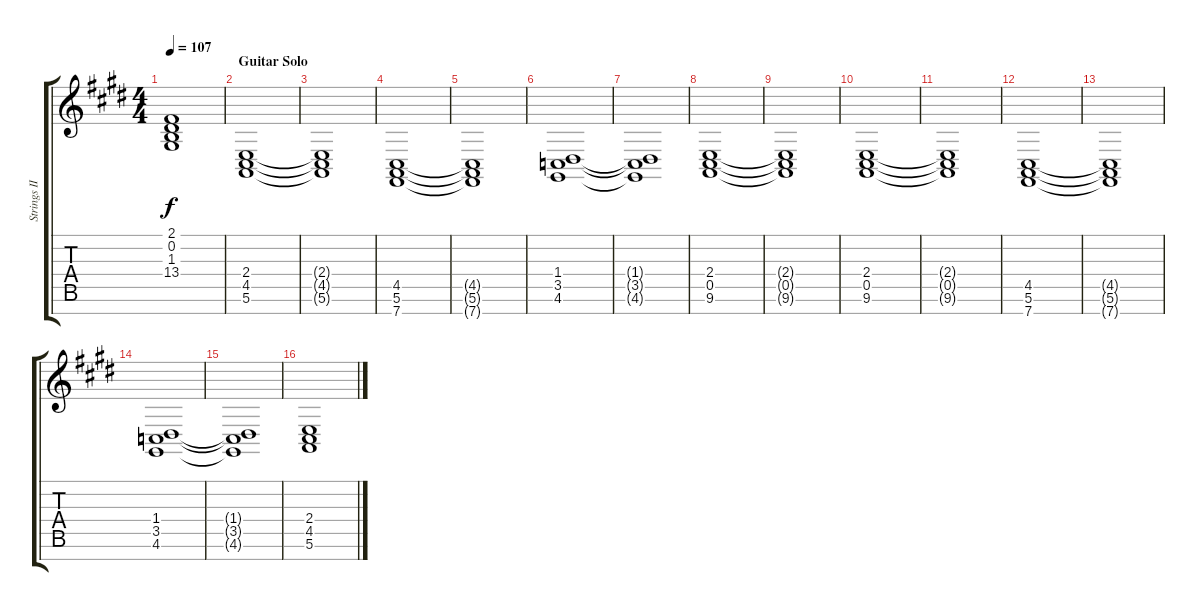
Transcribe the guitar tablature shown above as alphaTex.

\track ("Strings II" "Strings II") {instrument stringensemble2}
\staff {score tabs}
\tuning (E4 B3 G3 D3 A2 E2 B1) {hide}
\ts (4 4)
\tempo 107
\clef g2
\ks c#minor
(2.1 0.2 1.3 13.4).1{dy f} |
\section ("" "Guitar Solo")
(2.4 4.5 5.6).1 |
(2.4{t} 4.5{t} 5.6{t}).1 |
(4.5 5.6 7.7).1 |
(4.5{t} 5.6{t} 7.7{t}).1 |
(1.4 3.5 4.6).1 |
(1.4{t} 3.5{t} 4.6{t}).1 |
(2.4 0.5 9.6).1 |
(2.4{t} 0.5{t} 9.6{t}).1 |
(2.4 0.5 9.6).1 |
(2.4{t} 0.5{t} 9.6{t}).1 |
(4.5 5.6 7.7).1 |
(4.5{t} 5.6{t} 7.7{t}).1 |
(1.4 3.5 4.6).1 |
(1.4{t} 3.5{t} 4.6{t}).1 |
(2.4 4.5 5.6).1
